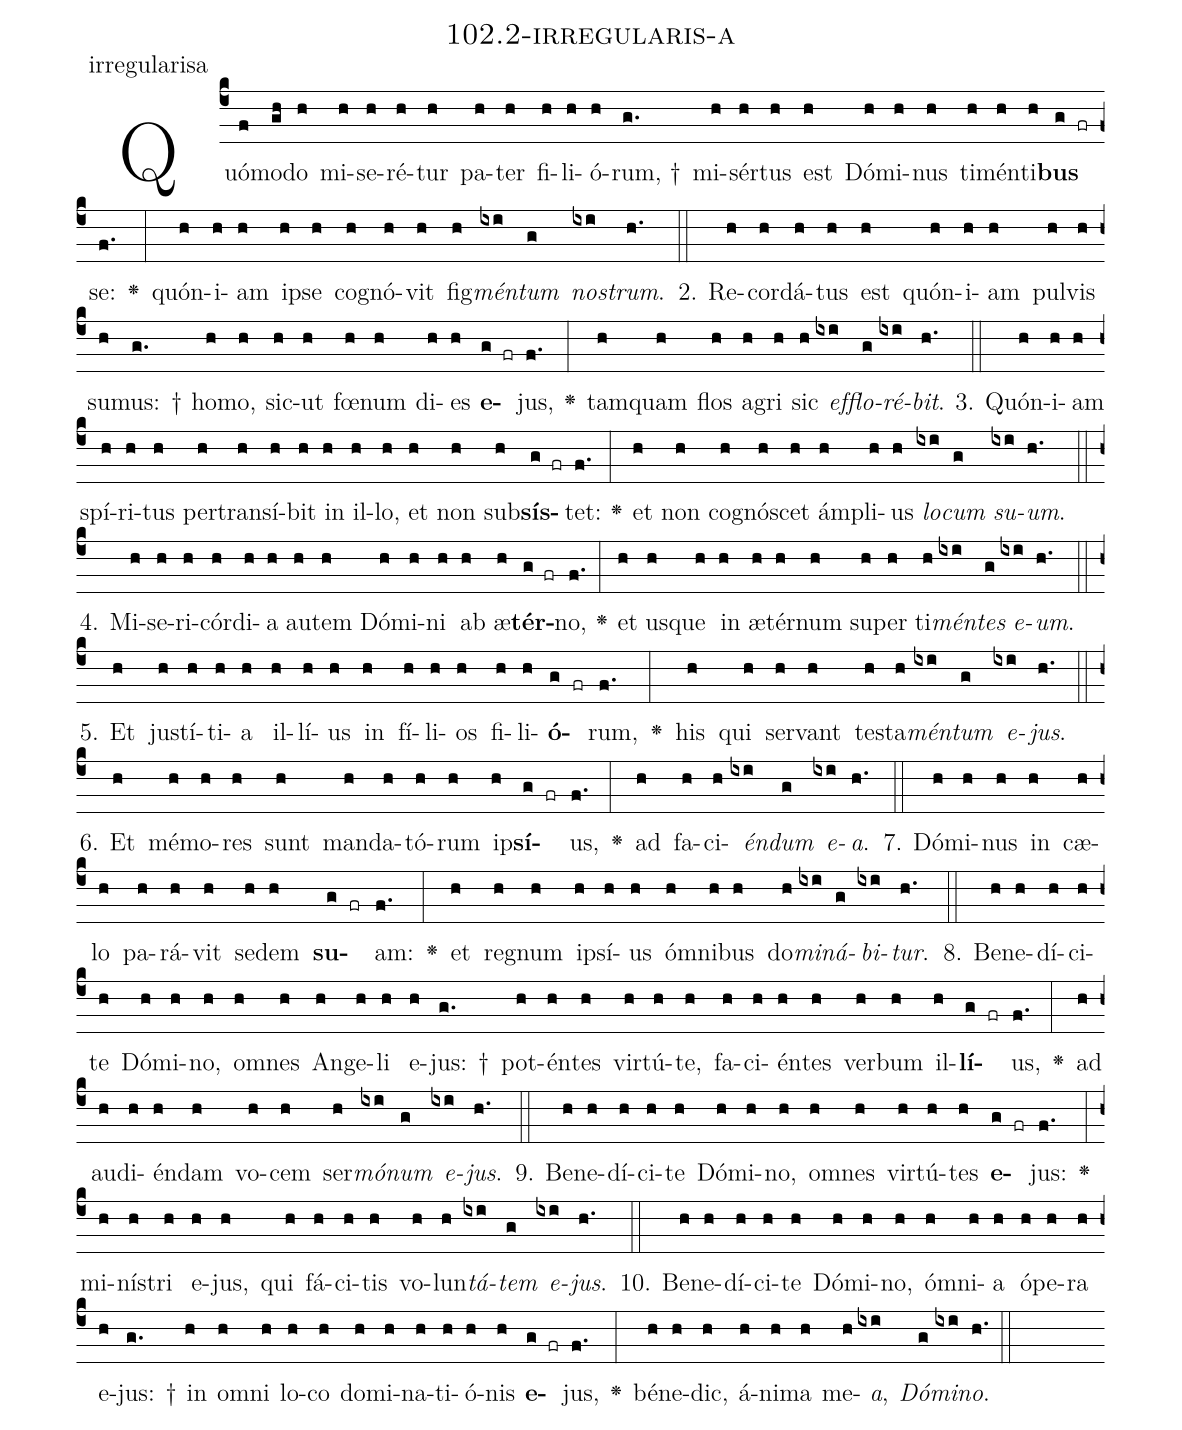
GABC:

name: 102.2-irregularis-a;
annotation: irregularisa;
%%
(c4)Quó(f)mo(gh)do(h) mi(h)se(h)ré(h)tur(h) pa(h)ter(h) fi(h)li(h)ó(h)rum, †(g.) mi(h)sér(h)tus(h) est(h) Dó(h)mi(h)nus(h) ti(h)mén(h)ti(h)<b>bus</b>(g fr) se:(f.) <v>\greheightstar</v>(:) quón(h)i(h)am(h) ip(h)se(h) co(h)gnó(h)vit(h) fig(h)<i>mén</i>(ixi)<i>tum</i>(g) <i>nos</i>(ixi)<i>trum</i>.(h.) (::)
2. Re(h)cor(h)dá(h)tus(h) est(h) quón(h)i(h)am(h) pul(h)vis(h) su(h)mus: †(g.) ho(h)mo,(h) sic(h)ut(h) fœ(h)num(h) di(h)es(h) <b>e</b>(g fr)jus,(f.) <v>\greheightstar</v>(:) tam(h)quam(h) flos(h) a(h)gri(h) sic(h) <i>ef</i>(ixi)<i>flo</i>(g)<i>ré</i>(ixi)<i>bit</i>.(h.) (::)
3. Quón(h)i(h)am(h) spí(h)ri(h)tus(h) per(h)trans(h)í(h)bit(h) in(h) il(h)lo,(h) et(h) non(h) sub(h)<b>sís</b>(g fr)tet:(f.) <v>\greheightstar</v>(:) et(h) non(h) co(h)gnó(h)scet(h) ám(h)pli(h)us(h) <i>lo</i>(ixi)<i>cum</i>(g) <i>su</i>(ixi)<i>um</i>.(h.) (::)
4. Mi(h)se(h)ri(h)cór(h)di(h)a(h) au(h)tem(h) Dó(h)mi(h)ni(h) ab(h) æ(h)<b>tér</b>(g fr)no,(f.) <v>\greheightstar</v>(:) et(h) us(h)que(h) in(h) æ(h)tér(h)num(h) su(h)per(h) ti(h)<i>mén</i>(ixi)<i>tes</i>(g) <i>e</i>(ixi)<i>um</i>.(h.) (::)
5. Et(h) jus(h)tí(h)ti(h)a(h) il(h)lí(h)us(h) in(h) fí(h)li(h)os(h) fi(h)li(h)<b>ó</b>(g fr)rum,(f.) <v>\greheightstar</v>(:) his(h) qui(h) ser(h)vant(h) tes(h)ta(h)<i>mén</i>(ixi)<i>tum</i>(g) <i>e</i>(ixi)<i>jus</i>.(h.) (::)
6. Et(h) mé(h)mo(h)res(h) sunt(h) man(h)da(h)tó(h)rum(h) ip(h)<b>sí</b>(g fr)us,(f.) <v>\greheightstar</v>(:) ad(h) fa(h)ci(h)<i>én</i>(ixi)<i>dum</i>(g) <i>e</i>(ixi)<i>a</i>.(h.) (::)
7. Dó(h)mi(h)nus(h) in(h) cæ(h)lo(h) pa(h)rá(h)vit(h) se(h)dem(h) <b>su</b>(g fr)am:(f.) <v>\greheightstar</v>(:) et(h) re(h)gnum(h) ip(h)sí(h)us(h) óm(h)ni(h)bus(h) do(h)<i>mi</i>(ixi)<i>ná</i>(g)<i>bi</i>(ixi)<i>tur</i>.(h.) (::)
8. Be(h)ne(h)dí(h)ci(h)te(h) Dó(h)mi(h)no,(h) om(h)nes(h) An(h)ge(h)li(h) e(h)jus: †(g.) pot(h)én(h)tes(h) vir(h)tú(h)te,(h) fa(h)ci(h)én(h)tes(h) ver(h)bum(h) il(h)<b>lí</b>(g fr)us,(f.) <v>\greheightstar</v>(:) ad(h) au(h)di(h)én(h)dam(h) vo(h)cem(h) ser(h)<i>mó</i>(ixi)<i>num</i>(g) <i>e</i>(ixi)<i>jus</i>.(h.) (::)
9. Be(h)ne(h)dí(h)ci(h)te(h) Dó(h)mi(h)no,(h) om(h)nes(h) vir(h)tú(h)tes(h) <b>e</b>(g fr)jus:(f.) <v>\greheightstar</v>(:) mi(h)nís(h)tri(h) e(h)jus,(h) qui(h) fá(h)ci(h)tis(h) vo(h)lun(h)<i>tá</i>(ixi)<i>tem</i>(g) <i>e</i>(ixi)<i>jus</i>.(h.) (::)
10. Be(h)ne(h)dí(h)ci(h)te(h) Dó(h)mi(h)no,(h) óm(h)ni(h)a(h) ó(h)pe(h)ra(h) e(h)jus: †(g.) in(h) om(h)ni(h) lo(h)co(h) do(h)mi(h)na(h)ti(h)ó(h)nis(h) <b>e</b>(g fr)jus,(f.) <v>\greheightstar</v>(:) bé(h)ne(h)dic,(h) á(h)ni(h)ma(h) me(h)<i>a</i>,(ixi) <i>Dó</i>(g)<i>mi</i>(ixi)<i>no</i>.(h.) (::)
